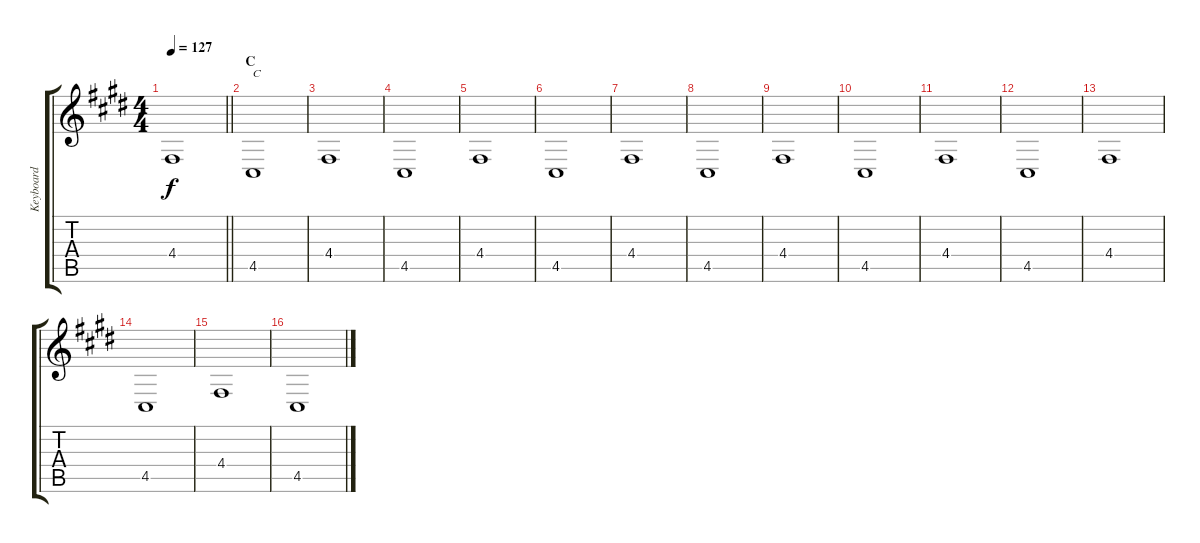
\track ("Keyboard" "Keyboard") {instrument acousticgrandpiano}
\staff {score tabs}
\tuning (E4 B3 G3 D3 A2 E2) {hide}
\ts (4 4)
\tempo 127
\clef g2
\barLineRight lightlight
\ks e
4.4.1{dy f} |
\section ("" "C")
4.5.1{txt "C"} |
4.4.1 |
4.5.1 |
4.4.1 |
4.5.1 |
4.4.1 |
4.5.1 |
4.4.1 |
4.5.1 |
4.4.1 |
4.5.1 |
4.4.1 |
4.5.1 |
4.4.1 |
4.5.1
